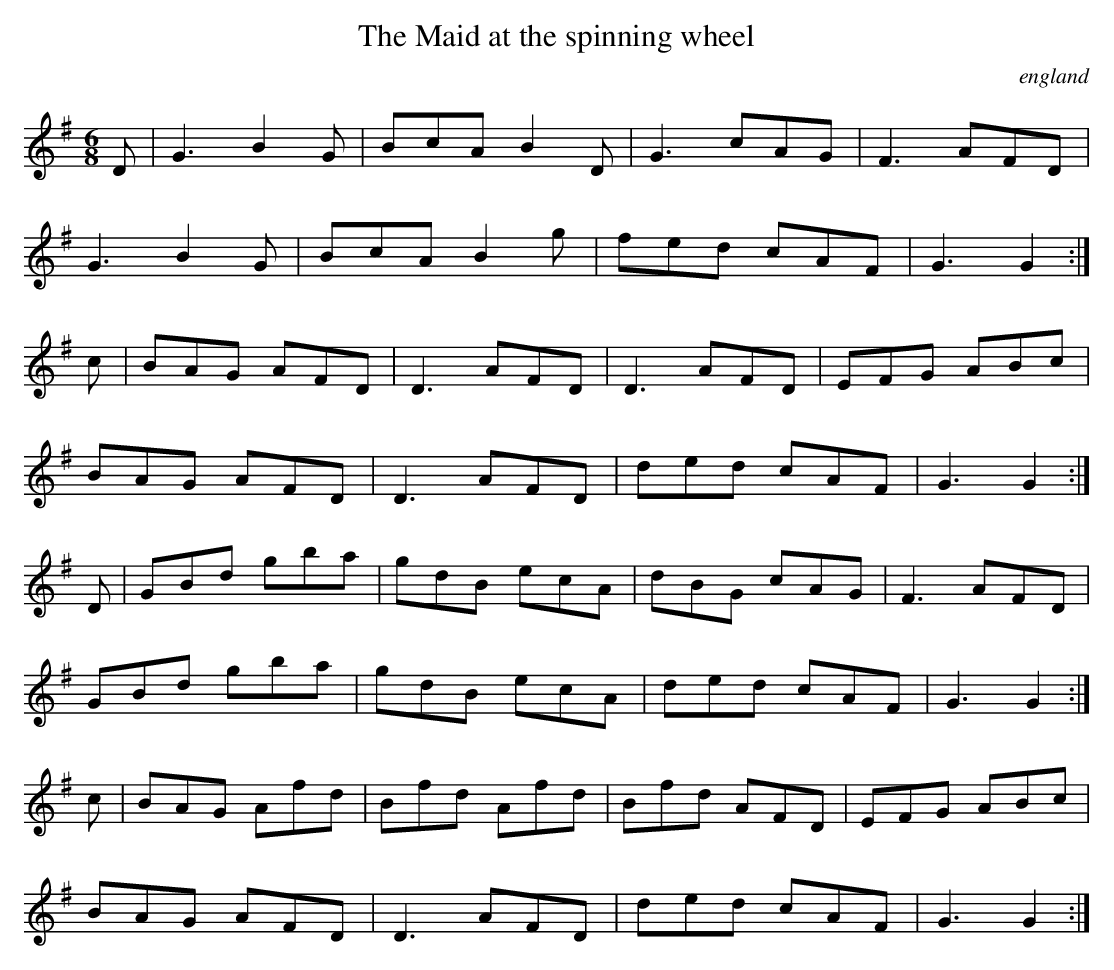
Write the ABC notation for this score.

X:1
T: Maid at the spinning wheel, The
O:england
M:6/8
L:1/8
K:G
D|G3 B2G|BcA B2D|G3 cAG|F3AFD|
G3 B2G|BcA B2g|fed cAF|G3 G2:|
c|BAG AFD|D3 AFD|D3 AFD|EFG ABc|
BAG AFD|D3 AFD|ded cAF|G3 G2:|
D|GBd gba|gdB ecA|dBG cAG|F3 AFD|
GBd gba|gdB ecA|ded cAF|G3 G2:|
c|BAG Afd|Bfd Afd|Bfd AFD|EFG ABc|
BAG AFD|D3 AFD|ded cAF|G3 G2:|
